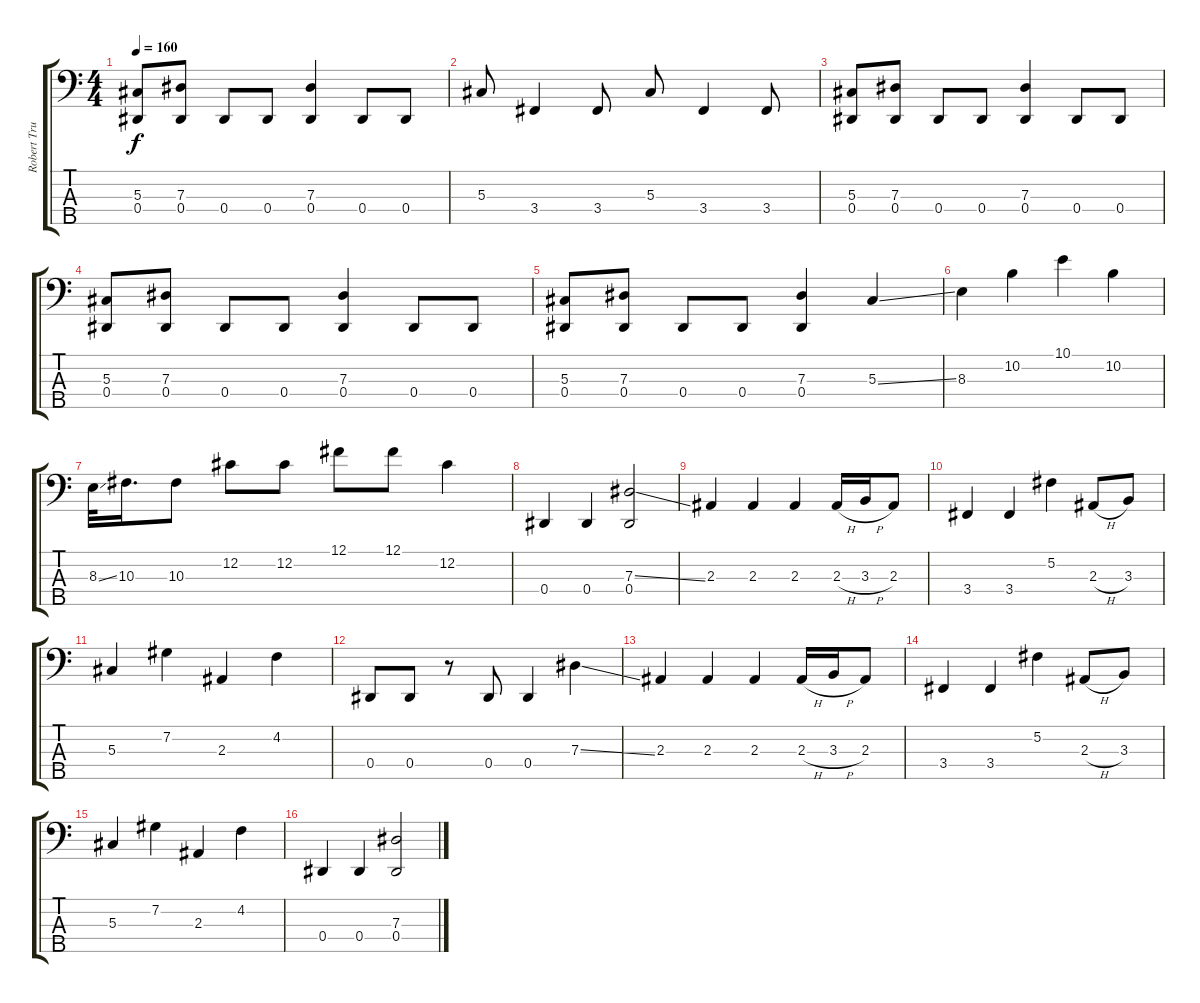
\track ("Robert Trujillo" "Robert Tru") {instrument electricbassfinger}
\staff {score tabs}
\tuning (Gb2 Db2 Ab1 Eb1 Bb0) {hide}
\ts (4 4)
\tempo 160
\clef f4
\ks c
(5.3 0.4).8{dy f} (7.3 0.4).8 0.4.8 0.4.8 (7.3 0.4).4 0.4.8 0.4.8 |
5.3.8 3.4.4 3.4.8 5.3.8 3.4.4 3.4.8 |
(5.3 0.4).8 (7.3 0.4).8 0.4.8 0.4.8 (7.3 0.4).4 0.4.8 0.4.8 |
(5.3 0.4).8 (7.3 0.4).8 0.4.8 0.4.8 (7.3 0.4).4 0.4.8 0.4.8 |
(5.3 0.4).8 (7.3 0.4).8 0.4.8 0.4.8 (7.3 0.4).4 5.3{ss}.4 |
8.3.4 10.2.4 10.1.4 10.2.4 |
8.3{ss}.32 10.3.16{d} 10.3.8 12.2.8 12.2.8 12.1.8 12.1.8 12.2.4 |
0.4.4 0.4.4 (7.3{ss} 0.4).2 |
2.3.4 2.3.4 2.3.4 2.3{h}.16 3.3{h}.16 2.3.8 |
3.4.4 3.4.4 5.2.4 2.3{h}.8 3.3.8 |
5.3.4 7.2.4 2.3.4 4.2.4 |
0.4.8 0.4.8 r.8 0.4.8 0.4.4 7.3{ss}.4 |
2.3.4 2.3.4 2.3.4 2.3{h}.16 3.3{h}.16 2.3.8 |
3.4.4 3.4.4 5.2.4 2.3{h}.8 3.3.8 |
5.3.4 7.2.4 2.3.4 4.2.4 |
0.4.4 0.4.4 (7.3{ss} 0.4).2
